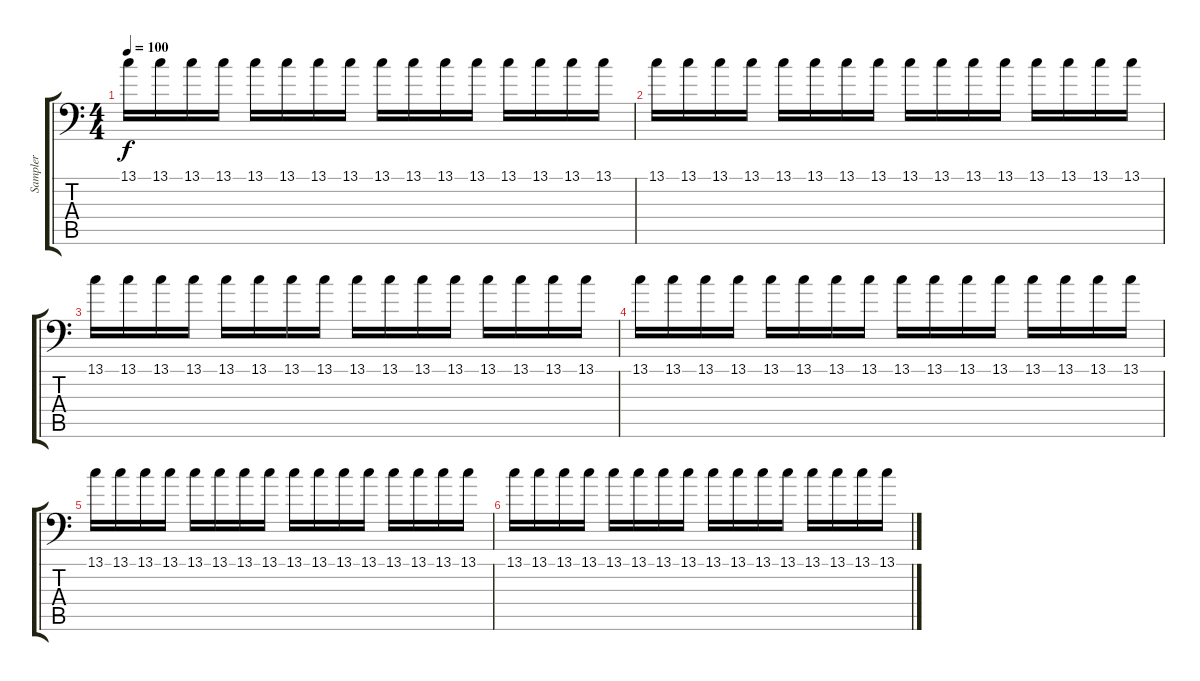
\track ("Sampler" "Sampler") {instrument lead5charang}
\staff {score tabs}
\tuning (B3 Gb3 D3 A2 E2 A1) {hide}
\ts (4 4)
\tempo 100
\clef f4
\ks c
13.1.16{dy f} 13.1.16 13.1.16 13.1.16 13.1.16 13.1.16 13.1.16 13.1.16 13.1.16 13.1.16 13.1.16 13.1.16 13.1.16 13.1.16 13.1.16 13.1.16 |
13.1.16 13.1.16 13.1.16 13.1.16 13.1.16 13.1.16 13.1.16 13.1.16 13.1.16 13.1.16 13.1.16 13.1.16 13.1.16 13.1.16 13.1.16 13.1.16 |
13.1.16 13.1.16 13.1.16 13.1.16 13.1.16 13.1.16 13.1.16 13.1.16 13.1.16 13.1.16 13.1.16 13.1.16 13.1.16 13.1.16 13.1.16 13.1.16 |
13.1.16 13.1.16 13.1.16 13.1.16 13.1.16 13.1.16 13.1.16 13.1.16 13.1.16 13.1.16 13.1.16 13.1.16 13.1.16 13.1.16 13.1.16 13.1.16 |
13.1.16 13.1.16 13.1.16 13.1.16 13.1.16 13.1.16 13.1.16 13.1.16 13.1.16 13.1.16 13.1.16 13.1.16 13.1.16 13.1.16 13.1.16 13.1.16 |
13.1.16 13.1.16 13.1.16 13.1.16 13.1.16 13.1.16 13.1.16 13.1.16 13.1.16 13.1.16 13.1.16 13.1.16 13.1.16 13.1.16 13.1.16 13.1.16
